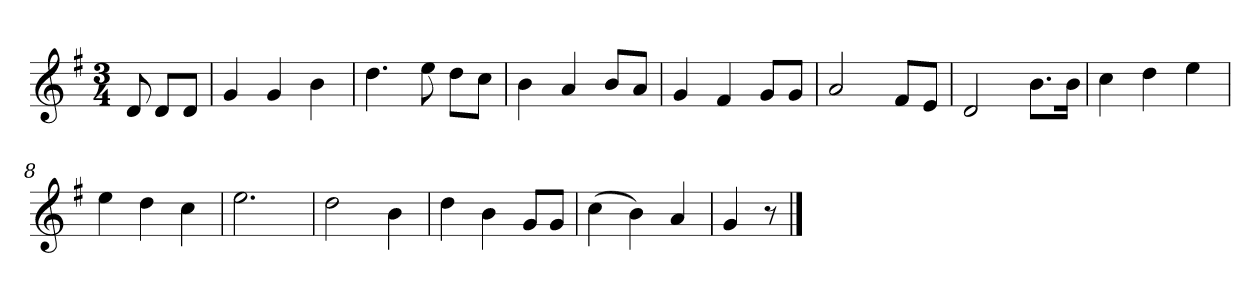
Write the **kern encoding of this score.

**kern
*part1
*staff1
*k[f#]
*M3/4
*MM120
=
8d
8dL
8dJ
=1
4g
4g
4b
=2
4.dd
8ee
8ddL
8ccJ
=3
4b
4a
8bL
8aJ
=4
4g
4f#
8gL
8gJ
=5
2a
8f#L
8eJ
=6
2d
8.bL
16bJk
=7
4cc
4dd
4ee
=8
4ee
4dd
4cc
=9
2.ee
=10
2dd
4b
=11
4dd
4b
8gL
8gJ
=12
(4cc
4b)
4a
=13
4g
8r
==
*-
